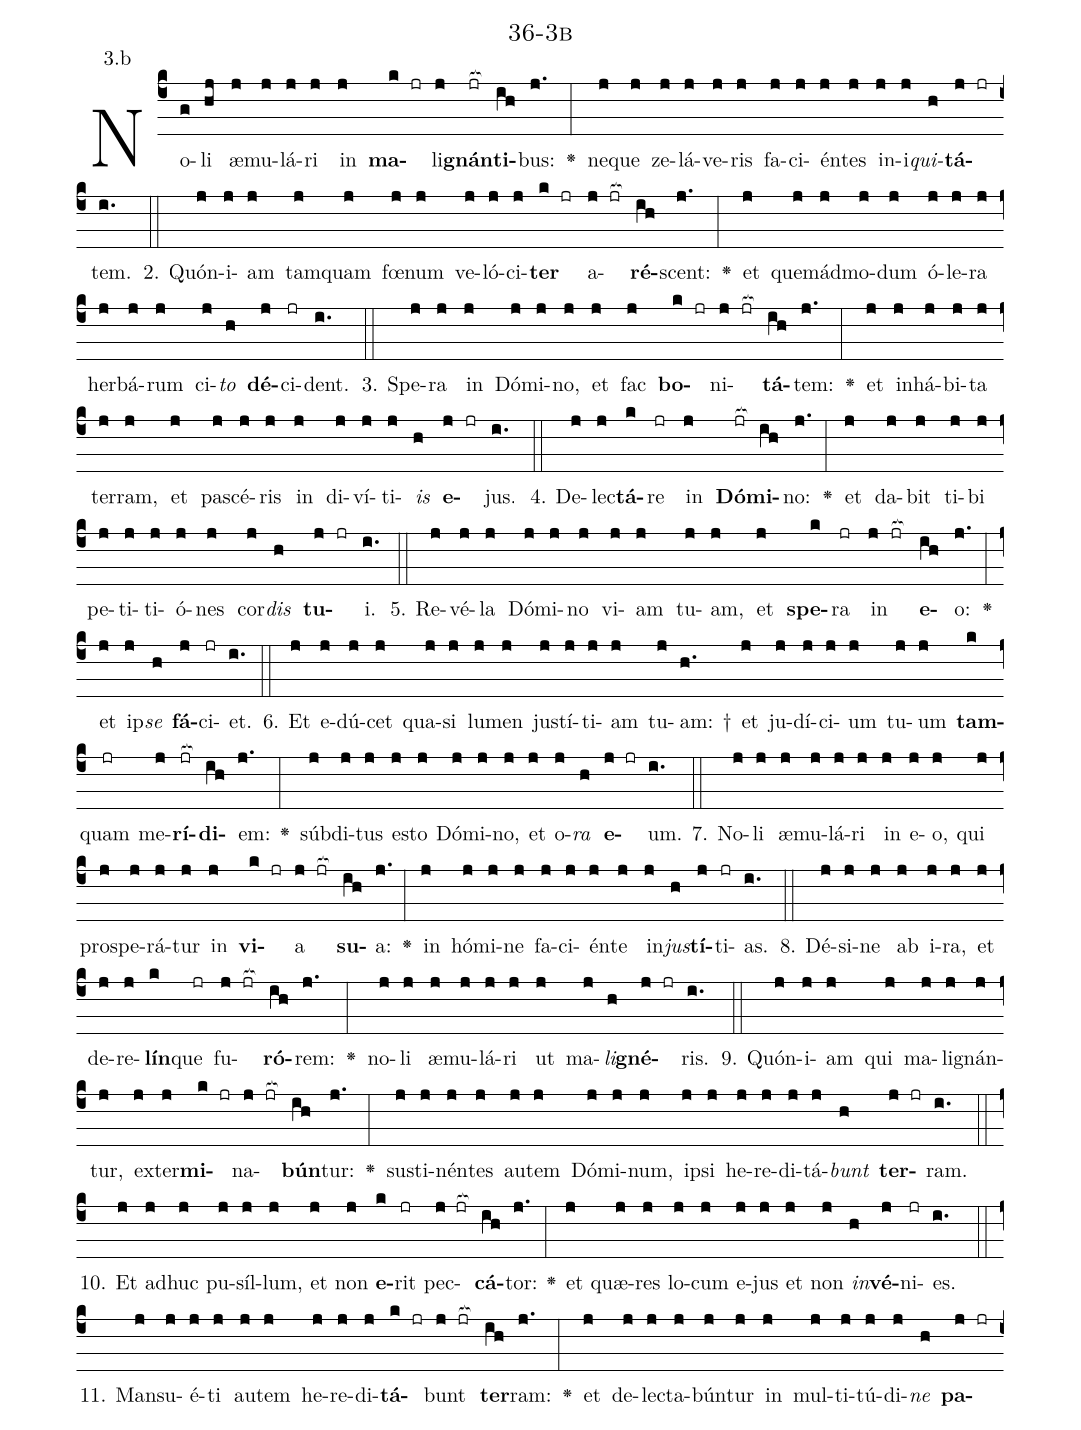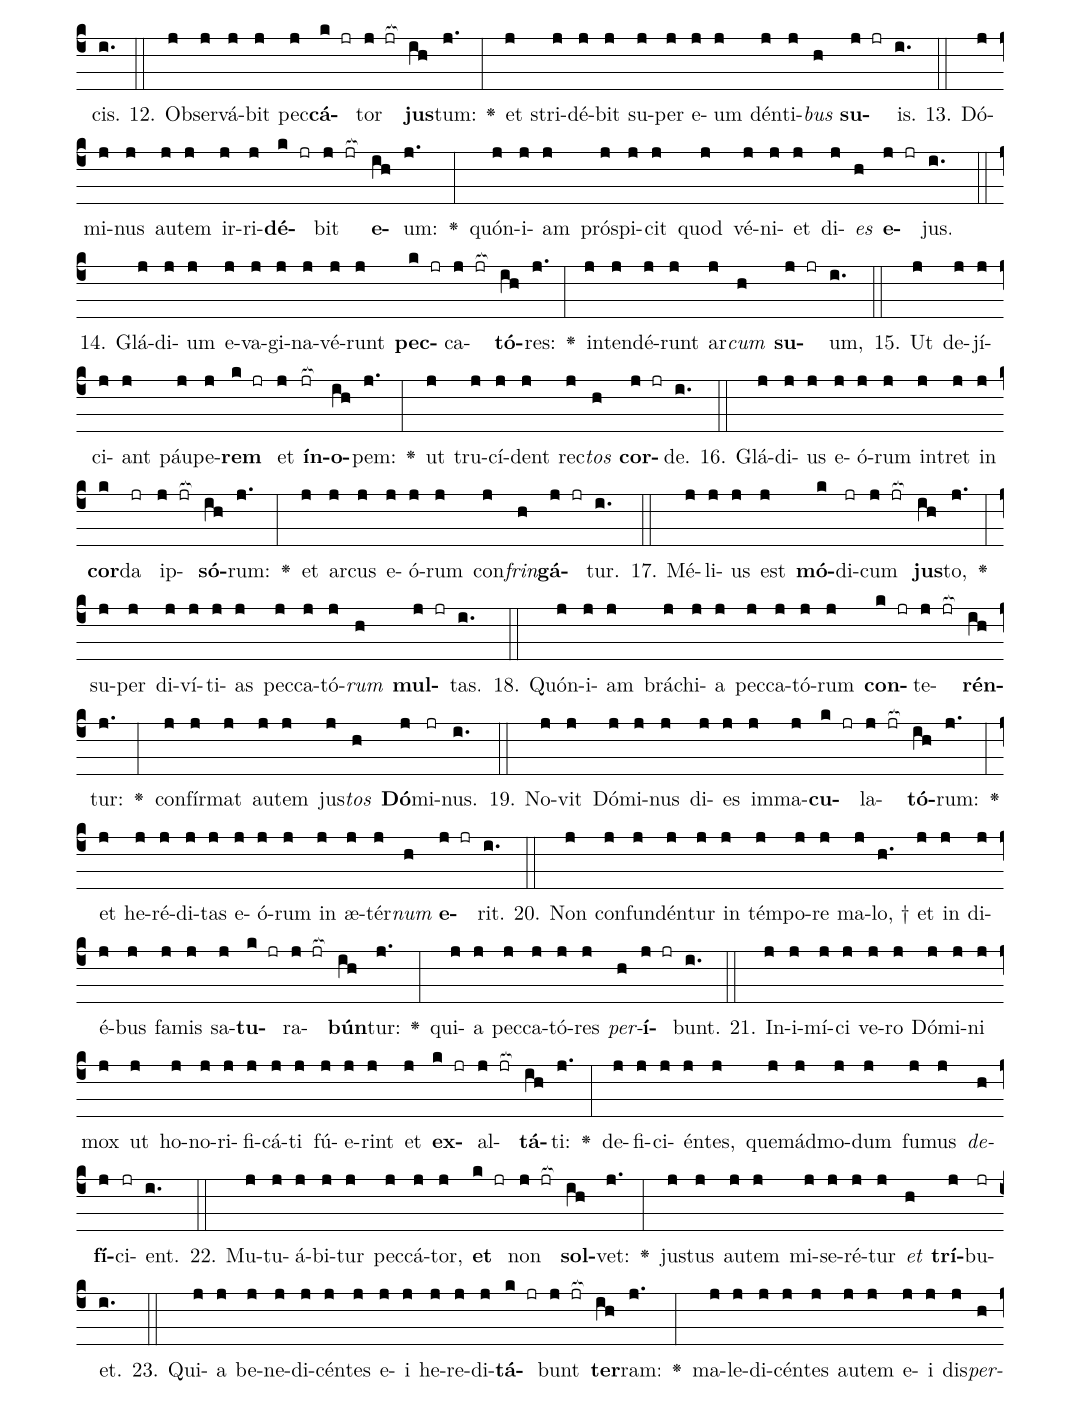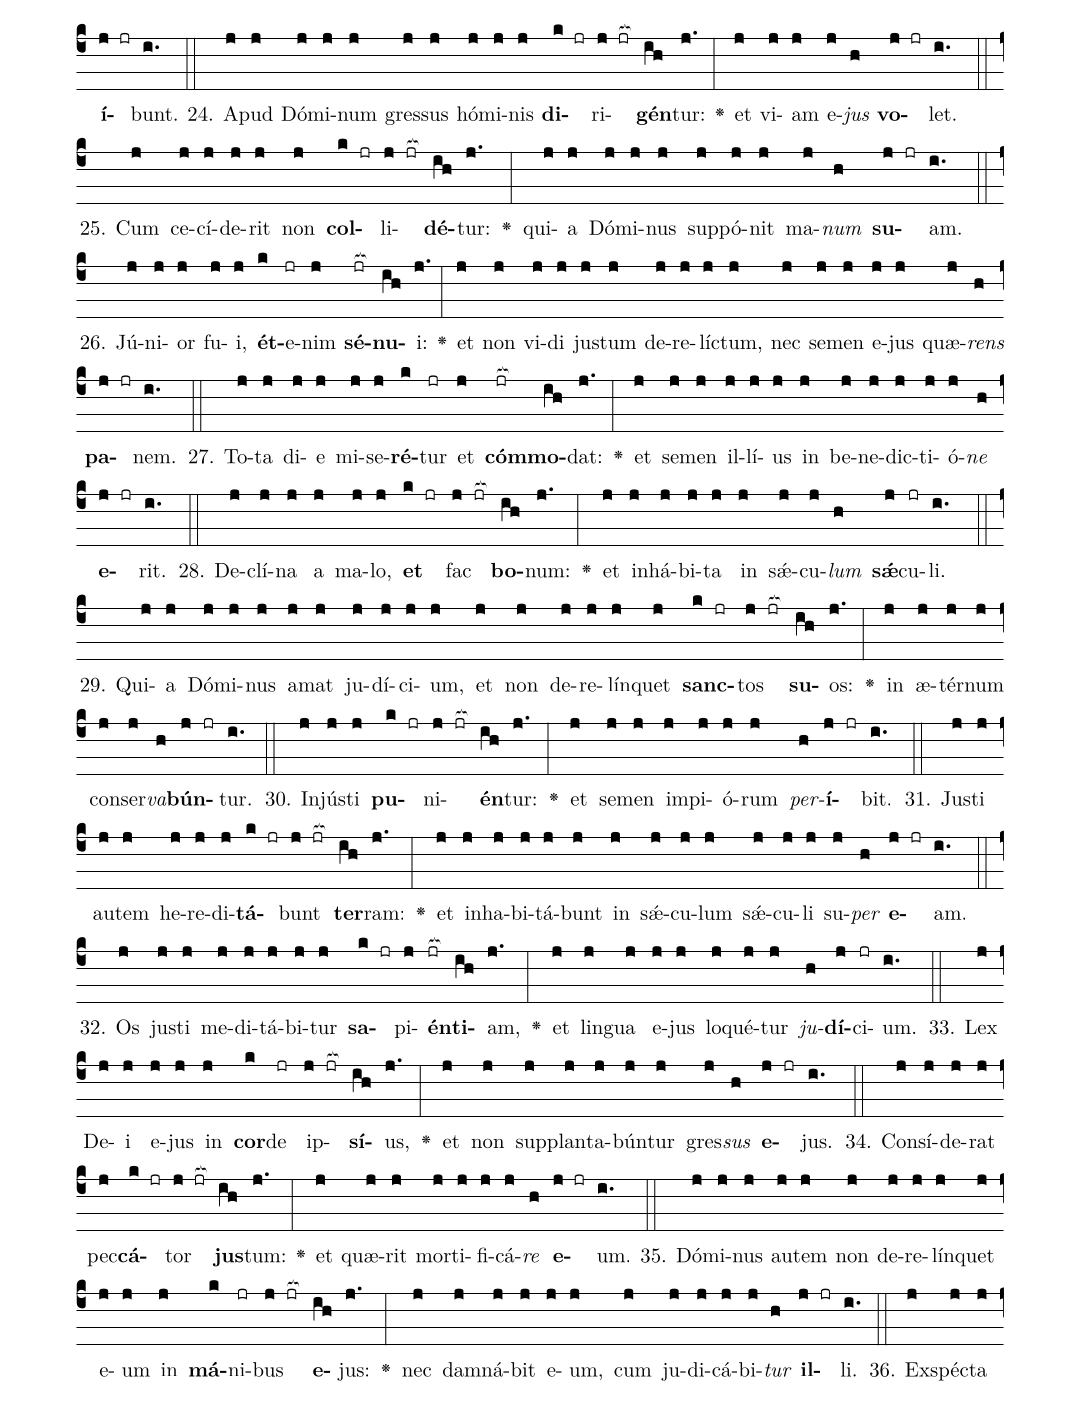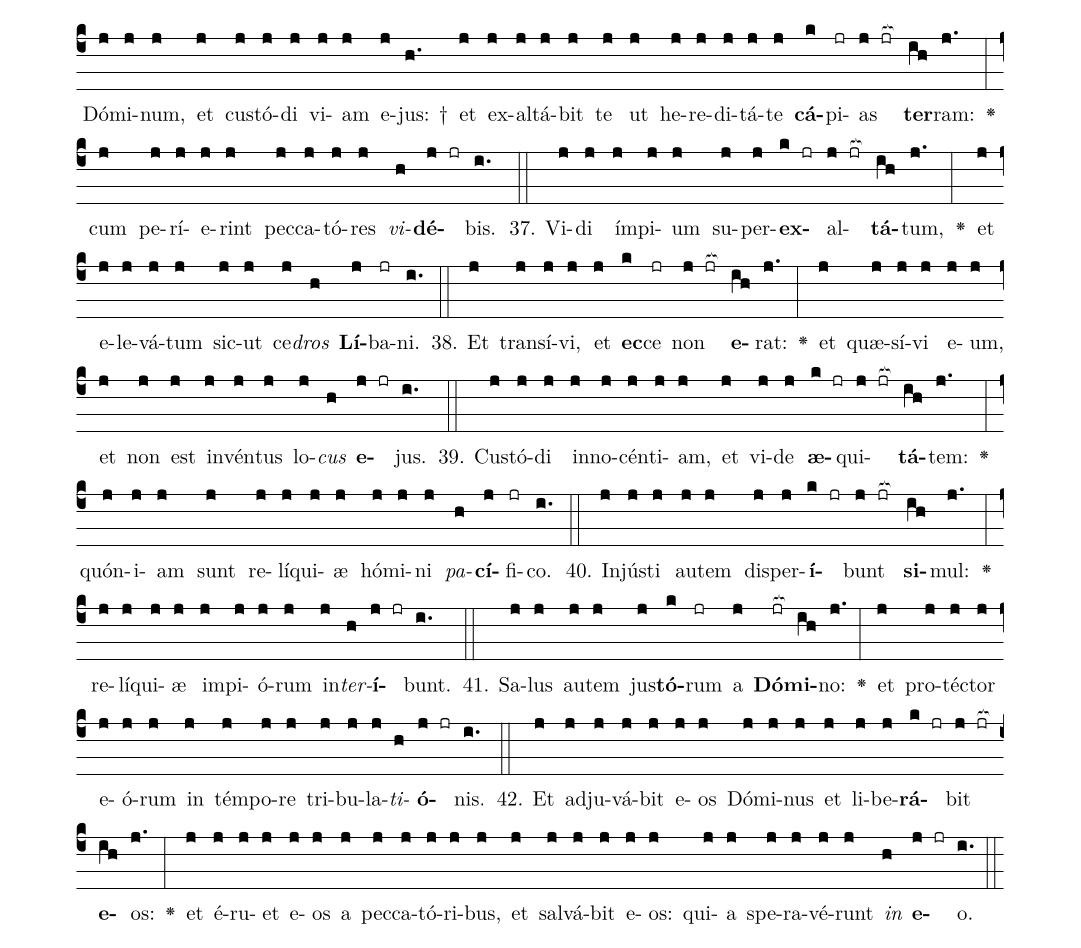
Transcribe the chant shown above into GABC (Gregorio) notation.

name: 36-3b;
annotation: 3.b;
%%
(c4)No(g)li(hj) æ(j)mu(j)lá(j)ri(j) in(j) <b>ma</b>(k jr)li(j)<b>gnán</b>(jr[ocb:1{])<b>ti</b>(ih[ocb:0}])bus:(j.) <v>\greheightstar</v>(:) ne(j)que(j) ze(j)lá(j)ve(j)ris(j) fa(j)ci(j)én(j)tes(j) in(j)i(j)<i>qui</i>(h)<b>tá</b>(j jr)tem.(i.) (::)
2. Quón(j)i(j)am(j) tam(j)quam(j) fœ(j)num(j) ve(j)ló(j)ci(j)<b>ter</b>(k jr) a(j jr[ocb:1{])<b>ré</b>(ih[ocb:0}])scent:(j.) <v>\greheightstar</v>(:) et(j) quem(j)ád(j)mo(j)dum(j) ó(j)le(j)ra(j) her(j)bá(j)rum(j) ci(j)<i>to</i>(h) <b>dé</b>(j)ci(jr)dent.(i.) (::)
3. Spe(j)ra(j) in(j) Dó(j)mi(j)no,(j) et(j) fac(j) <b>bo</b>(k jr)ni(j jr[ocb:1{])<b>tá</b>(ih[ocb:0}])tem:(j.) <v>\greheightstar</v>(:) et(j) in(j)há(j)bi(j)ta(j) ter(j)ram,(j) et(j) pa(j)scé(j)ris(j) in(j) di(j)ví(j)ti(j)<i>is</i>(h) <b>e</b>(j jr)jus.(i.) (::)
4. De(j)lec(j)<b>tá</b>(k)re(jr) in(j) <b>Dó</b>(jr[ocb:1{])<b>mi</b>(ih[ocb:0}])no:(j.) <v>\greheightstar</v>(:) et(j) da(j)bit(j) ti(j)bi(j) pe(j)ti(j)ti(j)ó(j)nes(j) cor(j)<i>dis</i>(h) <b>tu</b>(j jr)i.(i.) (::)
5. Re(j)vé(j)la(j) Dó(j)mi(j)no(j) vi(j)am(j) tu(j)am,(j) et(j) <b>spe</b>(k)ra(jr) in(j jr[ocb:1{]) <b>e</b>(ih[ocb:0}])o:(j.) <v>\greheightstar</v>(:) et(j) ip(j)<i>se</i>(h) <b>fá</b>(j)ci(jr)et.(i.) (::)
6. Et(j) e(j)dú(j)cet(j) qua(j)si(j) lu(j)men(j) jus(j)tí(j)ti(j)am(j) tu(j)am: †(h.) et(j) ju(j)dí(j)ci(j)um(j) tu(j)um(j) <b>tam</b>(k)quam(jr) me(j)<b>rí</b>(jr[ocb:1{])<b>di</b>(ih[ocb:0}])em:(j.) <v>\greheightstar</v>(:) súb(j)di(j)tus(j) es(j)to(j) Dó(j)mi(j)no,(j) et(j) o(j)<i>ra</i>(h) <b>e</b>(j jr)um.(i.) (::)
7. No(j)li(j) æ(j)mu(j)lá(j)ri(j) in(j) e(j)o,(j) qui(j) pro(j)spe(j)rá(j)tur(j) in(j) <b>vi</b>(k jr)a(j jr[ocb:1{]) <b>su</b>(ih[ocb:0}])a:(j.) <v>\greheightstar</v>(:) in(j) hó(j)mi(j)ne(j) fa(j)ci(j)én(j)te(j) in(j)<i>jus</i>(h)<b>tí</b>(j)ti(jr)as.(i.) (::)
8. Dé(j)si(j)ne(j) ab(j) i(j)ra,(j) et(j) de(j)re(j)<b>lín</b>(k)que(jr) fu(j jr[ocb:1{])<b>ró</b>(ih[ocb:0}])rem:(j.) <v>\greheightstar</v>(:) no(j)li(j) æ(j)mu(j)lá(j)ri(j) ut(j) ma(j)<i>li</i>(h)<b>gné</b>(j jr)ris.(i.) (::)
9. Quón(j)i(j)am(j) qui(j) ma(j)li(j)gnán(j)tur,(j) ex(j)ter(j)<b>mi</b>(k jr)na(j jr[ocb:1{])<b>bún</b>(ih[ocb:0}])tur:(j.) <v>\greheightstar</v>(:) sus(j)ti(j)nén(j)tes(j) au(j)tem(j) Dó(j)mi(j)num,(j) ip(j)si(j) he(j)re(j)di(j)tá(j)<i>bunt</i>(h) <b>ter</b>(j jr)ram.(i.) (::)
10. Et(j) ad(j)huc(j) pu(j)síl(j)lum,(j) et(j) non(j) <b>e</b>(k)rit(jr) pec(j jr[ocb:1{])<b>cá</b>(ih[ocb:0}])tor:(j.) <v>\greheightstar</v>(:) et(j) quæ(j)res(j) lo(j)cum(j) e(j)jus(j) et(j) non(j) <i>in</i>(h)<b>vé</b>(j)ni(jr)es.(i.) (::)
11. Man(j)su(j)é(j)ti(j) au(j)tem(j) he(j)re(j)di(j)<b>tá</b>(k jr)bunt(j jr[ocb:1{]) <b>ter</b>(ih[ocb:0}])ram:(j.) <v>\greheightstar</v>(:) et(j) de(j)lec(j)ta(j)bún(j)tur(j) in(j) mul(j)ti(j)tú(j)di(j)<i>ne</i>(h) <b>pa</b>(j jr)cis.(i.) (::)
12. Ob(j)ser(j)vá(j)bit(j) pec(j)<b>cá</b>(k jr)tor(j jr[ocb:1{]) <b>jus</b>(ih[ocb:0}])tum:(j.) <v>\greheightstar</v>(:) et(j) stri(j)dé(j)bit(j) su(j)per(j) e(j)um(j) dén(j)ti(j)<i>bus</i>(h) <b>su</b>(j jr)is.(i.) (::)
13. Dó(j)mi(j)nus(j) au(j)tem(j) ir(j)ri(j)<b>dé</b>(k jr)bit(j jr[ocb:1{]) <b>e</b>(ih[ocb:0}])um:(j.) <v>\greheightstar</v>(:) quón(j)i(j)am(j) pró(j)spi(j)cit(j) quod(j) vé(j)ni(j)et(j) di(j)<i>es</i>(h) <b>e</b>(j jr)jus.(i.) (::)
14. Glá(j)di(j)um(j) e(j)va(j)gi(j)na(j)vé(j)runt(j) <b>pec</b>(k jr)ca(j jr[ocb:1{])<b>tó</b>(ih[ocb:0}])res:(j.) <v>\greheightstar</v>(:) in(j)ten(j)dé(j)runt(j) ar(j)<i>cum</i>(h) <b>su</b>(j jr)um,(i.) (::)
15. Ut(j) de(j)jí(j)ci(j)ant(j) páu(j)pe(j)<b>rem</b>(k jr) et(j) <b>ín</b>(jr[ocb:1{])<b>o</b>(ih[ocb:0}])pem:(j.) <v>\greheightstar</v>(:) ut(j) tru(j)cí(j)dent(j) rec(j)<i>tos</i>(h) <b>cor</b>(j jr)de.(i.) (::)
16. Glá(j)di(j)us(j) e(j)ó(j)rum(j) in(j)tret(j) in(j) <b>cor</b>(k)da(jr) ip(j jr[ocb:1{])<b>só</b>(ih[ocb:0}])rum:(j.) <v>\greheightstar</v>(:) et(j) ar(j)cus(j) e(j)ó(j)rum(j) con(j)<i>frin</i>(h)<b>gá</b>(j jr)tur.(i.) (::)
17. Mé(j)li(j)us(j) est(j) <b>mó</b>(k)di(jr)cum(j jr[ocb:1{]) <b>jus</b>(ih[ocb:0}])to,(j.) <v>\greheightstar</v>(:) su(j)per(j) di(j)ví(j)ti(j)as(j) pec(j)ca(j)tó(j)<i>rum</i>(h) <b>mul</b>(j jr)tas.(i.) (::)
18. Quón(j)i(j)am(j) brá(j)chi(j)a(j) pec(j)ca(j)tó(j)rum(j) <b>con</b>(k jr)te(j jr[ocb:1{])<b>rén</b>(ih[ocb:0}])tur:(j.) <v>\greheightstar</v>(:) con(j)fír(j)mat(j) au(j)tem(j) jus(j)<i>tos</i>(h) <b>Dó</b>(j)mi(jr)nus.(i.) (::)
19. No(j)vit(j) Dó(j)mi(j)nus(j) di(j)es(j) im(j)ma(j)<b>cu</b>(k jr)la(j jr[ocb:1{])<b>tó</b>(ih[ocb:0}])rum:(j.) <v>\greheightstar</v>(:) et(j) he(j)ré(j)di(j)tas(j) e(j)ó(j)rum(j) in(j) æ(j)tér(j)<i>num</i>(h) <b>e</b>(j jr)rit.(i.) (::)
20. Non(j) con(j)fun(j)dén(j)tur(j) in(j) tém(j)po(j)re(j) ma(j)lo, †(h.) et(j) in(j) di(j)é(j)bus(j) fa(j)mis(j) sa(j)<b>tu</b>(k jr)ra(j jr[ocb:1{])<b>bún</b>(ih[ocb:0}])tur:(j.) <v>\greheightstar</v>(:) qui(j)a(j) pec(j)ca(j)tó(j)res(j) <i>per</i>(h)<b>í</b>(j jr)bunt.(i.) (::)
21. In(j)i(j)mí(j)ci(j) ve(j)ro(j) Dó(j)mi(j)ni(j) mox(j) ut(j) ho(j)no(j)ri(j)fi(j)cá(j)ti(j) fú(j)e(j)rint(j) et(j) <b>ex</b>(k jr)al(j jr[ocb:1{])<b>tá</b>(ih[ocb:0}])ti:(j.) <v>\greheightstar</v>(:) de(j)fi(j)ci(j)én(j)tes,(j) quem(j)ád(j)mo(j)dum(j) fu(j)mus(j) <i>de</i>(h)<b>fí</b>(j)ci(jr)ent.(i.) (::)
22. Mu(j)tu(j)á(j)bi(j)tur(j) pec(j)cá(j)tor,(j) <b>et</b>(k jr) non(j jr[ocb:1{]) <b>sol</b>(ih[ocb:0}])vet:(j.) <v>\greheightstar</v>(:) jus(j)tus(j) au(j)tem(j) mi(j)se(j)ré(j)tur(j) <i>et</i>(h) <b>trí</b>(j)bu(jr)et.(i.) (::)
23. Qui(j)a(j) be(j)ne(j)di(j)cén(j)tes(j) e(j)i(j) he(j)re(j)di(j)<b>tá</b>(k jr)bunt(j jr[ocb:1{]) <b>ter</b>(ih[ocb:0}])ram:(j.) <v>\greheightstar</v>(:) ma(j)le(j)di(j)cén(j)tes(j) au(j)tem(j) e(j)i(j) dis(j)<i>per</i>(h)<b>í</b>(j jr)bunt.(i.) (::)
24. A(j)pud(j) Dó(j)mi(j)num(j) gres(j)sus(j) hó(j)mi(j)nis(j) <b>di</b>(k jr)ri(j jr[ocb:1{])<b>gén</b>(ih[ocb:0}])tur:(j.) <v>\greheightstar</v>(:) et(j) vi(j)am(j) e(j)<i>jus</i>(h) <b>vo</b>(j jr)let.(i.) (::)
25. Cum(j) ce(j)cí(j)de(j)rit(j) non(j) <b>col</b>(k jr)li(j jr[ocb:1{])<b>dé</b>(ih[ocb:0}])tur:(j.) <v>\greheightstar</v>(:) qui(j)a(j) Dó(j)mi(j)nus(j) sup(j)pó(j)nit(j) ma(j)<i>num</i>(h) <b>su</b>(j jr)am.(i.) (::)
26. Jú(j)ni(j)or(j) fu(j)i,(j) <b>ét</b>(k)e(jr)nim(j) <b>sé</b>(jr[ocb:1{])<b>nu</b>(ih[ocb:0}])i:(j.) <v>\greheightstar</v>(:) et(j) non(j) vi(j)di(j) jus(j)tum(j) de(j)re(j)líc(j)tum,(j) nec(j) se(j)men(j) e(j)jus(j) quæ(j)<i>rens</i>(h) <b>pa</b>(j jr)nem.(i.) (::)
27. To(j)ta(j) di(j)e(j) mi(j)se(j)<b>ré</b>(k)tur(jr) et(j) <b>cóm</b>(jr[ocb:1{])<b>mo</b>(ih[ocb:0}])dat:(j.) <v>\greheightstar</v>(:) et(j) se(j)men(j) il(j)lí(j)us(j) in(j) be(j)ne(j)dic(j)ti(j)ó(j)<i>ne</i>(h) <b>e</b>(j jr)rit.(i.) (::)
28. De(j)clí(j)na(j) a(j) ma(j)lo,(j) <b>et</b>(k jr) fac(j jr[ocb:1{]) <b>bo</b>(ih[ocb:0}])num:(j.) <v>\greheightstar</v>(:) et(j) in(j)há(j)bi(j)ta(j) in(j) sǽ(j)cu(j)<i>lum</i>(h) <b>sǽ</b>(j)cu(jr)li.(i.) (::)
29. Qui(j)a(j) Dó(j)mi(j)nus(j) a(j)mat(j) ju(j)dí(j)ci(j)um,(j) et(j) non(j) de(j)re(j)lín(j)quet(j) <b>sanc</b>(k jr)tos(j jr[ocb:1{]) <b>su</b>(ih[ocb:0}])os:(j.) <v>\greheightstar</v>(:) in(j) æ(j)tér(j)num(j) con(j)ser(j)<i>va</i>(h)<b>bún</b>(j jr)tur.(i.) (::)
30. In(j)jús(j)ti(j) <b>pu</b>(k jr)ni(j jr[ocb:1{])<b>én</b>(ih[ocb:0}])tur:(j.) <v>\greheightstar</v>(:) et(j) se(j)men(j) im(j)pi(j)ó(j)rum(j) <i>per</i>(h)<b>í</b>(j jr)bit.(i.) (::)
31. Jus(j)ti(j) au(j)tem(j) he(j)re(j)di(j)<b>tá</b>(k jr)bunt(j jr[ocb:1{]) <b>ter</b>(ih[ocb:0}])ram:(j.) <v>\greheightstar</v>(:) et(j) in(j)ha(j)bi(j)tá(j)bunt(j) in(j) sǽ(j)cu(j)lum(j) sǽ(j)cu(j)li(j) su(j)<i>per</i>(h) <b>e</b>(j jr)am.(i.) (::)
32. Os(j) jus(j)ti(j) me(j)di(j)tá(j)bi(j)tur(j) <b>sa</b>(k jr)pi(j)<b>én</b>(jr[ocb:1{])<b>ti</b>(ih[ocb:0}])am,(j.) <v>\greheightstar</v>(:) et(j) lin(j)gua(j) e(j)jus(j) lo(j)qué(j)tur(j) <i>ju</i>(h)<b>dí</b>(j)ci(jr)um.(i.) (::)
33. Lex(j) De(j)i(j) e(j)jus(j) in(j) <b>cor</b>(k)de(jr) ip(j jr[ocb:1{])<b>sí</b>(ih[ocb:0}])us,(j.) <v>\greheightstar</v>(:) et(j) non(j) sup(j)plan(j)ta(j)bún(j)tur(j) gres(j)<i>sus</i>(h) <b>e</b>(j jr)jus.(i.) (::)
34. Con(j)sí(j)de(j)rat(j) pec(j)<b>cá</b>(k jr)tor(j jr[ocb:1{]) <b>jus</b>(ih[ocb:0}])tum:(j.) <v>\greheightstar</v>(:) et(j) quæ(j)rit(j) mor(j)ti(j)fi(j)cá(j)<i>re</i>(h) <b>e</b>(j jr)um.(i.) (::)
35. Dó(j)mi(j)nus(j) au(j)tem(j) non(j) de(j)re(j)lín(j)quet(j) e(j)um(j) in(j) <b>má</b>(k)ni(jr)bus(j jr[ocb:1{]) <b>e</b>(ih[ocb:0}])jus:(j.) <v>\greheightstar</v>(:) nec(j) dam(j)ná(j)bit(j) e(j)um,(j) cum(j) ju(j)di(j)cá(j)bi(j)<i>tur</i>(h) <b>il</b>(j jr)li.(i.) (::)
36. Ex(j)spéc(j)ta(j) Dó(j)mi(j)num,(j) et(j) cus(j)tó(j)di(j) vi(j)am(j) e(j)jus: †(h.) et(j) ex(j)al(j)tá(j)bit(j) te(j) ut(j) he(j)re(j)di(j)tá(j)te(j) <b>cá</b>(k)pi(jr)as(j jr[ocb:1{]) <b>ter</b>(ih[ocb:0}])ram:(j.) <v>\greheightstar</v>(:) cum(j) pe(j)rí(j)e(j)rint(j) pec(j)ca(j)tó(j)res(j) <i>vi</i>(h)<b>dé</b>(j jr)bis.(i.) (::)
37. Vi(j)di(j) ím(j)pi(j)um(j) su(j)per(j)<b>ex</b>(k jr)al(j jr[ocb:1{])<b>tá</b>(ih[ocb:0}])tum,(j.) <v>\greheightstar</v>(:) et(j) e(j)le(j)vá(j)tum(j) sic(j)ut(j) ce(j)<i>dros</i>(h) <b>Lí</b>(j)ba(jr)ni.(i.) (::)
38. Et(j) trans(j)í(j)vi,(j) et(j) <b>ec</b>(k)ce(jr) non(j jr[ocb:1{]) <b>e</b>(ih[ocb:0}])rat:(j.) <v>\greheightstar</v>(:) et(j) quæ(j)sí(j)vi(j) e(j)um,(j) et(j) non(j) est(j) in(j)vén(j)tus(j) lo(j)<i>cus</i>(h) <b>e</b>(j jr)jus.(i.) (::)
39. Cus(j)tó(j)di(j) in(j)no(j)cén(j)ti(j)am,(j) et(j) vi(j)de(j) <b>æ</b>(k jr)qui(j jr[ocb:1{])<b>tá</b>(ih[ocb:0}])tem:(j.) <v>\greheightstar</v>(:) quón(j)i(j)am(j) sunt(j) re(j)lí(j)qui(j)æ(j) hó(j)mi(j)ni(j) <i>pa</i>(h)<b>cí</b>(j)fi(jr)co.(i.) (::)
40. In(j)jús(j)ti(j) au(j)tem(j) dis(j)per(j)<b>í</b>(k jr)bunt(j jr[ocb:1{]) <b>si</b>(ih[ocb:0}])mul:(j.) <v>\greheightstar</v>(:) re(j)lí(j)qui(j)æ(j) im(j)pi(j)ó(j)rum(j) in(j)<i>ter</i>(h)<b>í</b>(j jr)bunt.(i.) (::)
41. Sa(j)lus(j) au(j)tem(j) jus(j)<b>tó</b>(k)rum(jr) a(j) <b>Dó</b>(jr[ocb:1{])<b>mi</b>(ih[ocb:0}])no:(j.) <v>\greheightstar</v>(:) et(j) pro(j)téc(j)tor(j) e(j)ó(j)rum(j) in(j) tém(j)po(j)re(j) tri(j)bu(j)la(j)<i>ti</i>(h)<b>ó</b>(j jr)nis.(i.) (::)
42. Et(j) ad(j)ju(j)vá(j)bit(j) e(j)os(j) Dó(j)mi(j)nus(j) et(j) li(j)be(j)<b>rá</b>(k jr)bit(j jr[ocb:1{]) <b>e</b>(ih[ocb:0}])os:(j.) <v>\greheightstar</v>(:) et(j) é(j)ru(j)et(j) e(j)os(j) a(j) pec(j)ca(j)tó(j)ri(j)bus,(j) et(j) sal(j)vá(j)bit(j) e(j)os:(j) qui(j)a(j) spe(j)ra(j)vé(j)runt(j) <i>in</i>(h) <b>e</b>(j jr)o.(i.) (::)
